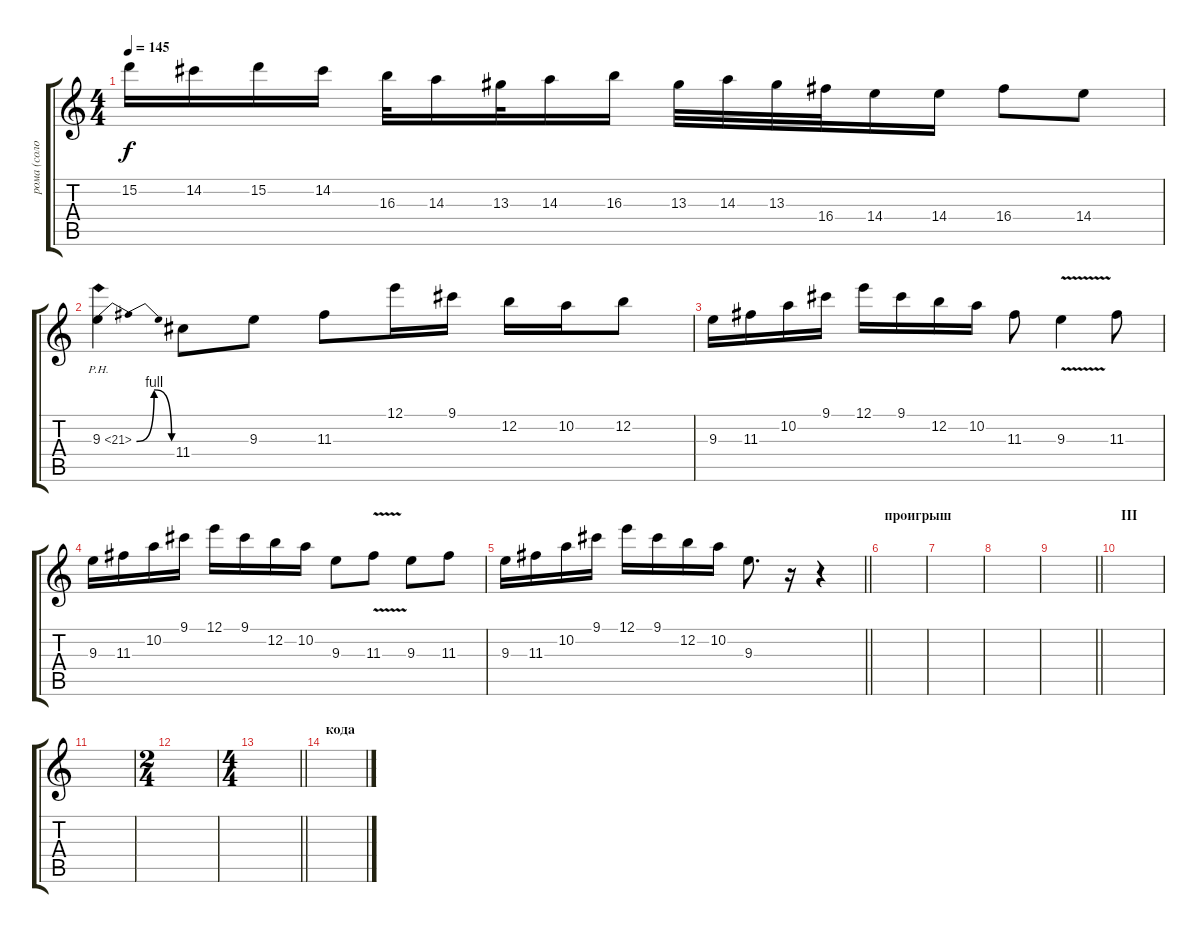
\track ("рома (соло)" "рома (соло") {instrument distortionguitar}
\staff {score tabs}
\tuning (E4 B3 G3 D3 A2 E2) {hide}
\ts (4 4)
\tempo 145
\clef g2
\ks c
15.2.16{dy f} 14.2.16 15.2.16 14.2.16 16.3.32 14.3.16 13.3.32 14.3.16 16.3.16 13.3.32 14.3.32 13.3.32 16.4.32 14.4.16 14.4.16 16.4.8 14.4.8 |
9.3{be (bendrelease 0 0 30 4 30 4 60 0) ph 12}.4 11.4.8 9.3.8 11.3.8 12.1.16 9.1.16 12.2.16 10.2.16 12.2.8 |
9.3.16 11.3.16 10.2.16 9.1.16 12.1.16 9.1.16 12.2.16 10.2.16 11.3.8 9.3{v}.4 11.3.8 |
9.3.16 11.3.16 10.2.16 9.1.16 12.1.16 9.1.16 12.2.16 10.2.16 9.3.8 11.3{v}.8 9.3.8 11.3.8 |
\barLineRight lightlight
9.3.16 11.3.16 10.2.16 9.1.16 12.1.16 9.1.16 12.2.16 10.2.16 9.3.8{d} r.16 r.4 |
\section ("" "проигрыш")
|
|
|
\barLineRight lightlight
|
\section ("" "III")
|
|
\ts (2 4)
|
\ts (4 4)
\barLineRight lightlight
|
\section ("" "кода")
